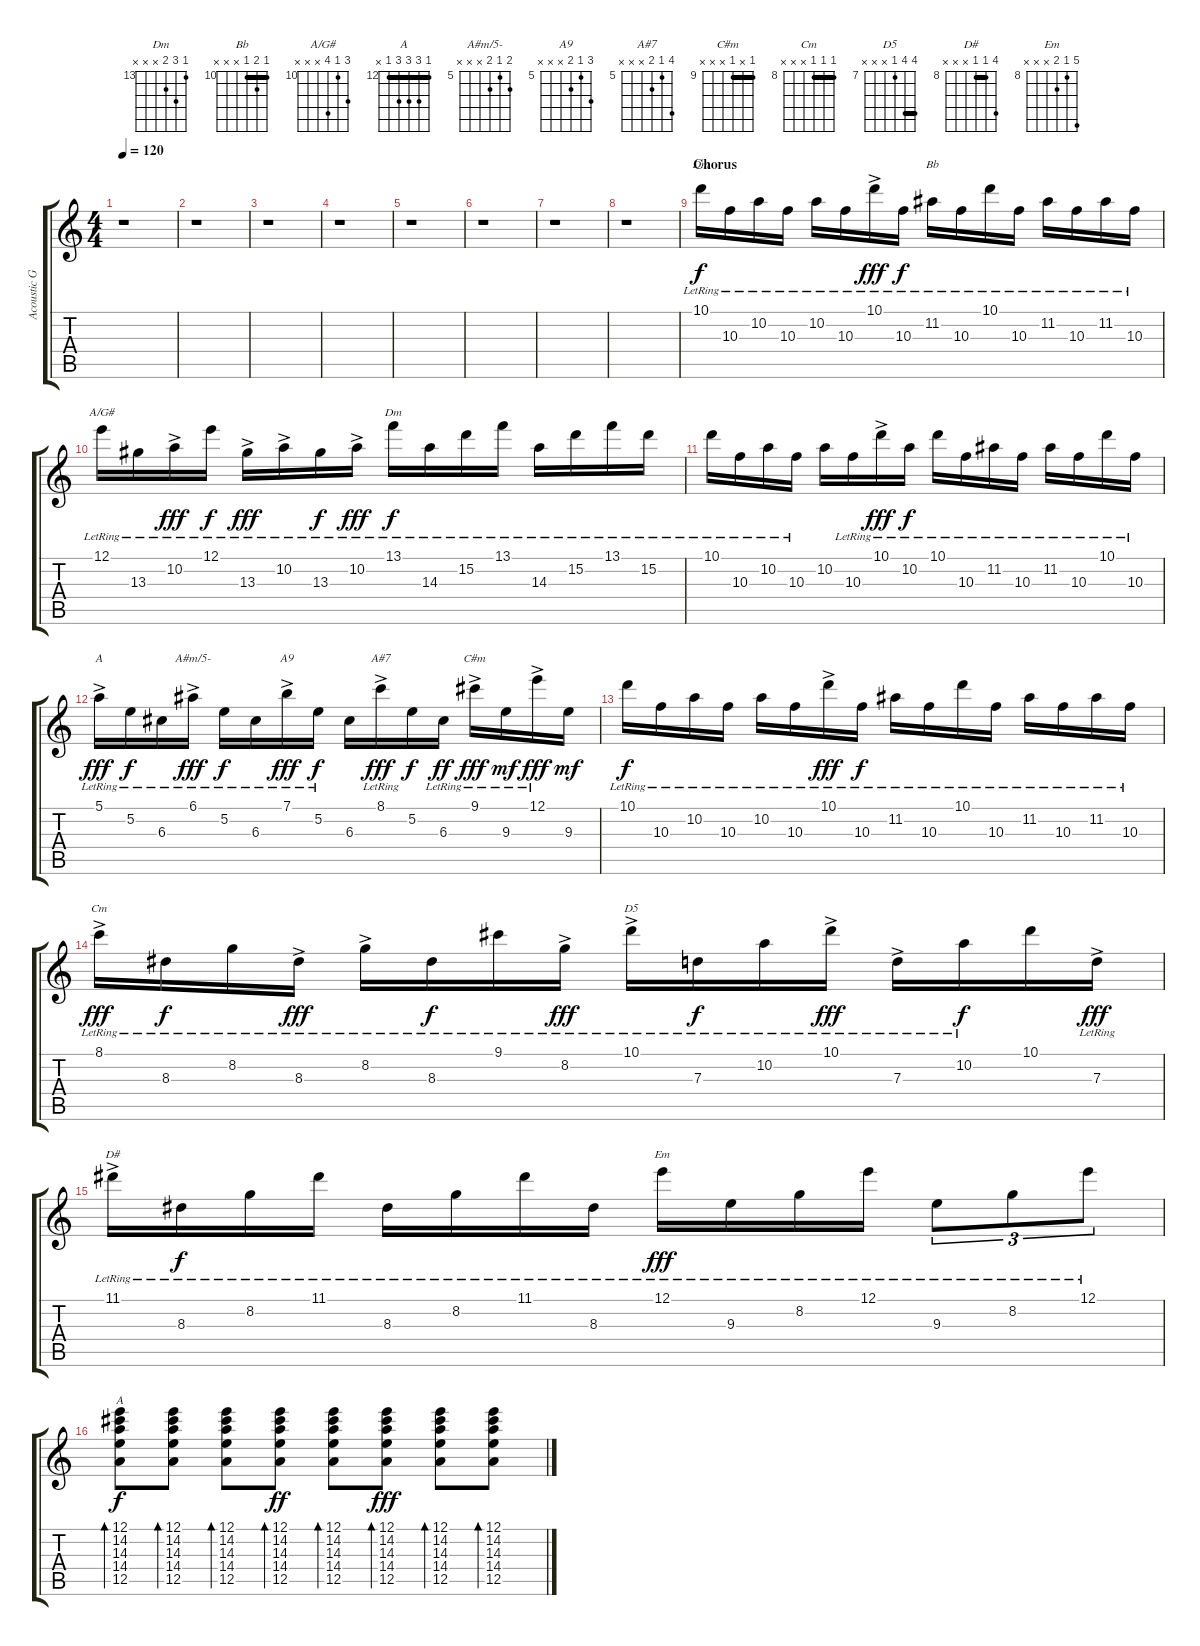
\track ("Acoustic Guitar (rhythm)" "Acoustic G") {instrument acousticguitarnylon}
\staff {score tabs}
\tuning (E4 B3 G3 D3 A2 E2) {hide}
\chord ("Dm" 10 10 10 x x x) {firstfret 10 barre 10}
\chord ("Bb" 10 11 10 x x x) {firstfret 10 barre 10}
\chord ("A/G#" 12 10 13 x x x) {firstfret 10}
\chord ("Dm" 13 15 14 x x x) {firstfret 13}
\chord ("A" 5 5 6 x x x) {firstfret 2 barre 5}
\chord ("A#m/5-" 6 5 6 x x x) {firstfret 5}
\chord ("A9" 7 5 6 x x x) {firstfret 5}
\chord ("A#7" 8 5 6 x x x) {firstfret 5}
\chord ("C#m" 9 x 9 x x x) {firstfret 9 barre 9}
\chord ("Cm" 8 8 8 x x x) {firstfret 8 barre 8}
\chord ("D5" 10 10 7 x x x) {firstfret 7 barre 10}
\chord ("D#" 11 8 8 x x x) {firstfret 8 barre 8}
\chord ("Em" 12 8 9 x x x) {firstfret 8}
\chord ("A" 12 14 14 14 12 x) {firstfret 12 barre 12}
\ts (4 4)
\tempo 120
\clef g2
\ks c
r.1{dy f} |
r.1 |
r.1 |
r.1 |
r.1 |
r.1 |
r.1 |
r.1 |
\section ("" "Chorus")
10.1{lr}.16{ch "Dm" volume 11 balance 5} 10.3{lr}.16{balance 13} 10.2{lr}.16{balance 8} 10.3{lr}.16{balance 13} 10.2{lr}.16{balance 8} 10.3{lr}.16{balance 13} 10.1{ac lr}.16{dy fff balance 5} 10.3{lr}.16{dy f balance 13} 11.2{lr}.16{ch "Bb" balance 8} 10.3{lr}.16{balance 13} 10.1{lr}.16{balance 5} 10.3{lr}.16{balance 13} 11.2{lr}.16{balance 8} 10.3{lr}.16{balance 13} 11.2{lr}.16{balance 8} 10.3{lr}.16{balance 13} |
12.1{lr}.16{ch "A/G#" balance 5} 13.3{lr}.16{balance 13} 10.2{ac lr}.16{dy fff balance 8} 12.1{lr}.16{dy f balance 5} 13.3{ac lr}.16{dy fff balance 13} 10.2{ac lr}.16{balance 8} 13.3{lr}.16{dy f balance 13} 10.2{ac lr}.16{dy fff balance 8} 13.1{lr}.16{ch "Dm" dy f balance 5} 14.3{lr}.16{balance 13} 15.2{lr}.16{balance 8} 13.1{lr}.16{balance 5} 14.3{lr}.16{balance 13} 15.2{lr}.16{balance 8} 13.1{lr}.16{balance 5} 15.2{lr}.16{balance 8} |
10.1{lr}.16{balance 5} 10.3{lr}.16{balance 13} 10.2{lr}.16{balance 8} 10.3{lr}.16{balance 13} 10.2.16{balance 8} 10.3{lr}.16{balance 13} 10.1{ac lr}.16{dy fff balance 5} 10.2{lr}.16{dy f balance 8} 10.1{lr}.16{balance 5} 10.3{lr}.16{balance 13} 11.2{lr}.16{balance 8} 10.3{lr}.16{balance 13} 11.2{lr}.16{balance 8} 10.3{lr}.16{balance 13} 10.1{lr}.16{balance 5} 10.3{lr}.16{balance 13} |
5.1{ac lr}.16{ch "A" dy fff balance 5} 5.2{lr}.16{dy f balance 8} 6.3{lr}.16{balance 13} 6.1{ac lr}.16{ch "A#m/5-" dy fff balance 5} 5.2{lr}.16{dy f balance 8} 6.3{lr}.16{balance 13} 7.1{ac lr}.16{ch "A9" dy fff balance 5} 5.2{lr}.16{dy f balance 8} 6.3.16{balance 13} 8.1{ac lr}.16{ch "A#7" dy fff balance 5} 5.2.16{dy f balance 8} 6.3{lr}.16{dy ff balance 13} 9.1{ac lr}.16{ch "C#m" dy fff balance 5} 9.3{lr}.16{dy mf balance 13} 12.1{ac lr}.16{dy fff balance 5} 9.3.16{dy mf balance 13} |
10.1{lr}.16{dy f balance 5} 10.3{lr}.16{balance 13} 10.2{lr}.16{balance 8} 10.3{lr}.16{balance 13} 10.2{lr}.16{balance 8} 10.3{lr}.16{balance 13} 10.1{ac lr}.16{dy fff balance 5} 10.3{lr}.16{dy f balance 13} 11.2{lr}.16{balance 8} 10.3{lr}.16{balance 13} 10.1{lr}.16{balance 5} 10.3{lr}.16{balance 13} 11.2{lr}.16{balance 8} 10.3{lr}.16{balance 13} 11.2{lr}.16{balance 8} 10.3{lr}.16{balance 13} |
8.1{ac lr}.16{ch "Cm" dy fff balance 5} 8.3{lr}.16{dy f balance 13} 8.2{lr}.16{balance 8} 8.3{ac lr}.16{dy fff balance 13} 8.2{ac lr}.16{balance 8} 8.3{lr}.16{dy f balance 13} 9.1{lr}.16{balance 5} 8.2{ac lr}.16{dy fff balance 8} 10.1{ac lr}.16{ch "D5" balance 5} 7.3{lr}.16{dy f balance 13} 10.2{lr}.16{balance 8} 10.1{ac lr}.16{dy fff balance 5} 7.3{ac lr}.16{balance 13} 10.2{lr}.16{dy f balance 8} 10.1.16{balance 5} 7.3{ac lr}.16{dy fff balance 13} |
11.1{ac lr}.16{ch "D#" balance 5} 8.3{lr}.16{dy f balance 13} 8.2{lr}.16{balance 8} 11.1{lr}.16{balance 5} 8.3{lr}.16{balance 13} 8.2{lr}.16{balance 8} 11.1{lr}.16{balance 5} 8.3{lr}.16{balance 13} 12.1{lr}.16{ch "Em" dy fff balance 5} 9.3{lr}.16{balance 13} 8.2{lr}.16{balance 8} 12.1{lr}.16{balance 5} 9.3{lr}.8{tu (3 2) balance 13} 8.2{lr}.8{tu (3 2) balance 8} 12.1{lr}.8{tu (3 2) balance 5} |
(12.1 14.2 14.3 14.4 12.5).8{bd 60 ch "A" dy f balance 3} (12.1 14.2 14.3 14.4 12.5).8{bd 60} (12.1 14.2 14.3 14.4 12.5).8{bd 60} (12.1 14.2 14.3 14.4 12.5).8{bd 60 dy ff} (12.1 14.2 14.3 14.4 12.5).8{bd 60} (12.1 14.2 14.3 14.4 12.5).8{bd 60 dy fff} (12.1 14.2 14.3 14.4 12.5).8{bd 60} (12.1 14.2 14.3 14.4 12.5).8{bd 60}
